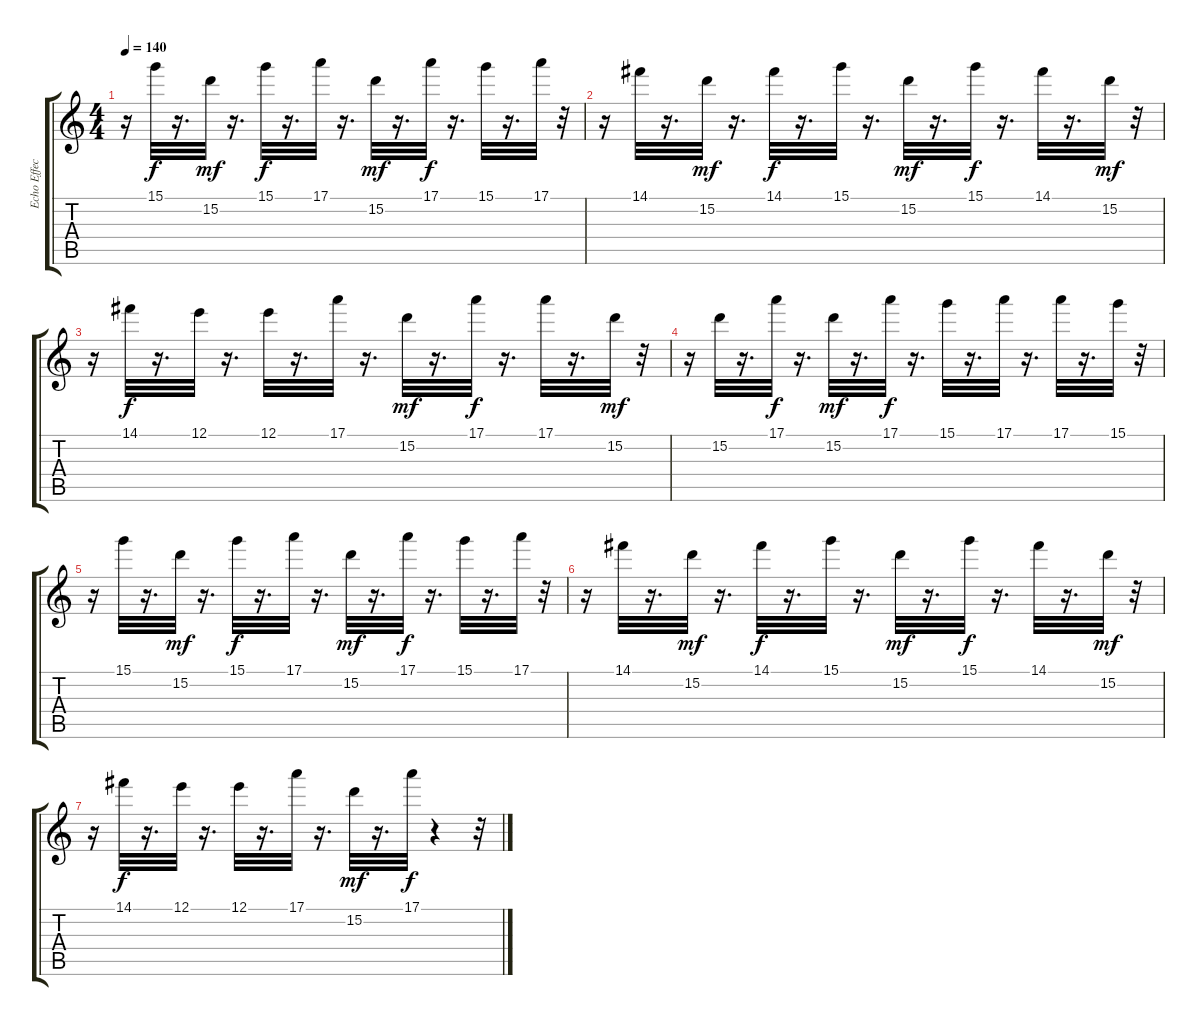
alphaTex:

\track ("Echo Effect" "Echo Effec") {instrument distortionguitar}
\staff {score tabs}
\tuning (E4 B3 G3 D3 A2 E2) {hide}
\ts (4 4)
\tempo 140
\clef g2
\ks c
r.16{dy f} 15.1.32 r.16{d} 15.2.32{dy mf} r.16{d} 15.1.32{dy f} r.16{d} 17.1.32 r.16{d} 15.2.32{dy mf} r.16{d} 17.1.32{dy f} r.16{d} 15.1.32 r.16{d} 17.1.32 r.32 |
r.16 14.1.32 r.16{d} 15.2.32{dy mf} r.16{d} 14.1.32{dy f} r.16{d} 15.1.32 r.16{d} 15.2.32{dy mf} r.16{d} 15.1.32{dy f} r.16{d} 14.1.32 r.16{d} 15.2.32{dy mf} r.32 |
r.16 14.1.32{dy f} r.16{d} 12.1.32 r.16{d} 12.1.32 r.16{d} 17.1.32 r.16{d} 15.2.32{dy mf} r.16{d} 17.1.32{dy f} r.16{d} 17.1.32 r.16{d} 15.2.32{dy mf} r.32 |
r.16 15.2.32 r.16{d} 17.1.32{dy f} r.16{d} 15.2.32{dy mf} r.16{d} 17.1.32{dy f} r.16{d} 15.1.32 r.16{d} 17.1.32 r.16{d} 17.1.32 r.16{d} 15.1.32 r.32 |
r.16 15.1.32 r.16{d} 15.2.32{dy mf} r.16{d} 15.1.32{dy f} r.16{d} 17.1.32 r.16{d} 15.2.32{dy mf} r.16{d} 17.1.32{dy f} r.16{d} 15.1.32 r.16{d} 17.1.32 r.32 |
r.16 14.1.32 r.16{d} 15.2.32{dy mf} r.16{d} 14.1.32{dy f} r.16{d} 15.1.32 r.16{d} 15.2.32{dy mf} r.16{d} 15.1.32{dy f} r.16{d} 14.1.32 r.16{d} 15.2.32{dy mf} r.32 |
r.16 14.1.32{dy f} r.16{d} 12.1.32 r.16{d} 12.1.32 r.16{d} 17.1.32 r.16{d} 15.2.32{dy mf} r.16{d} 17.1.32{dy f} r.4 r.32
